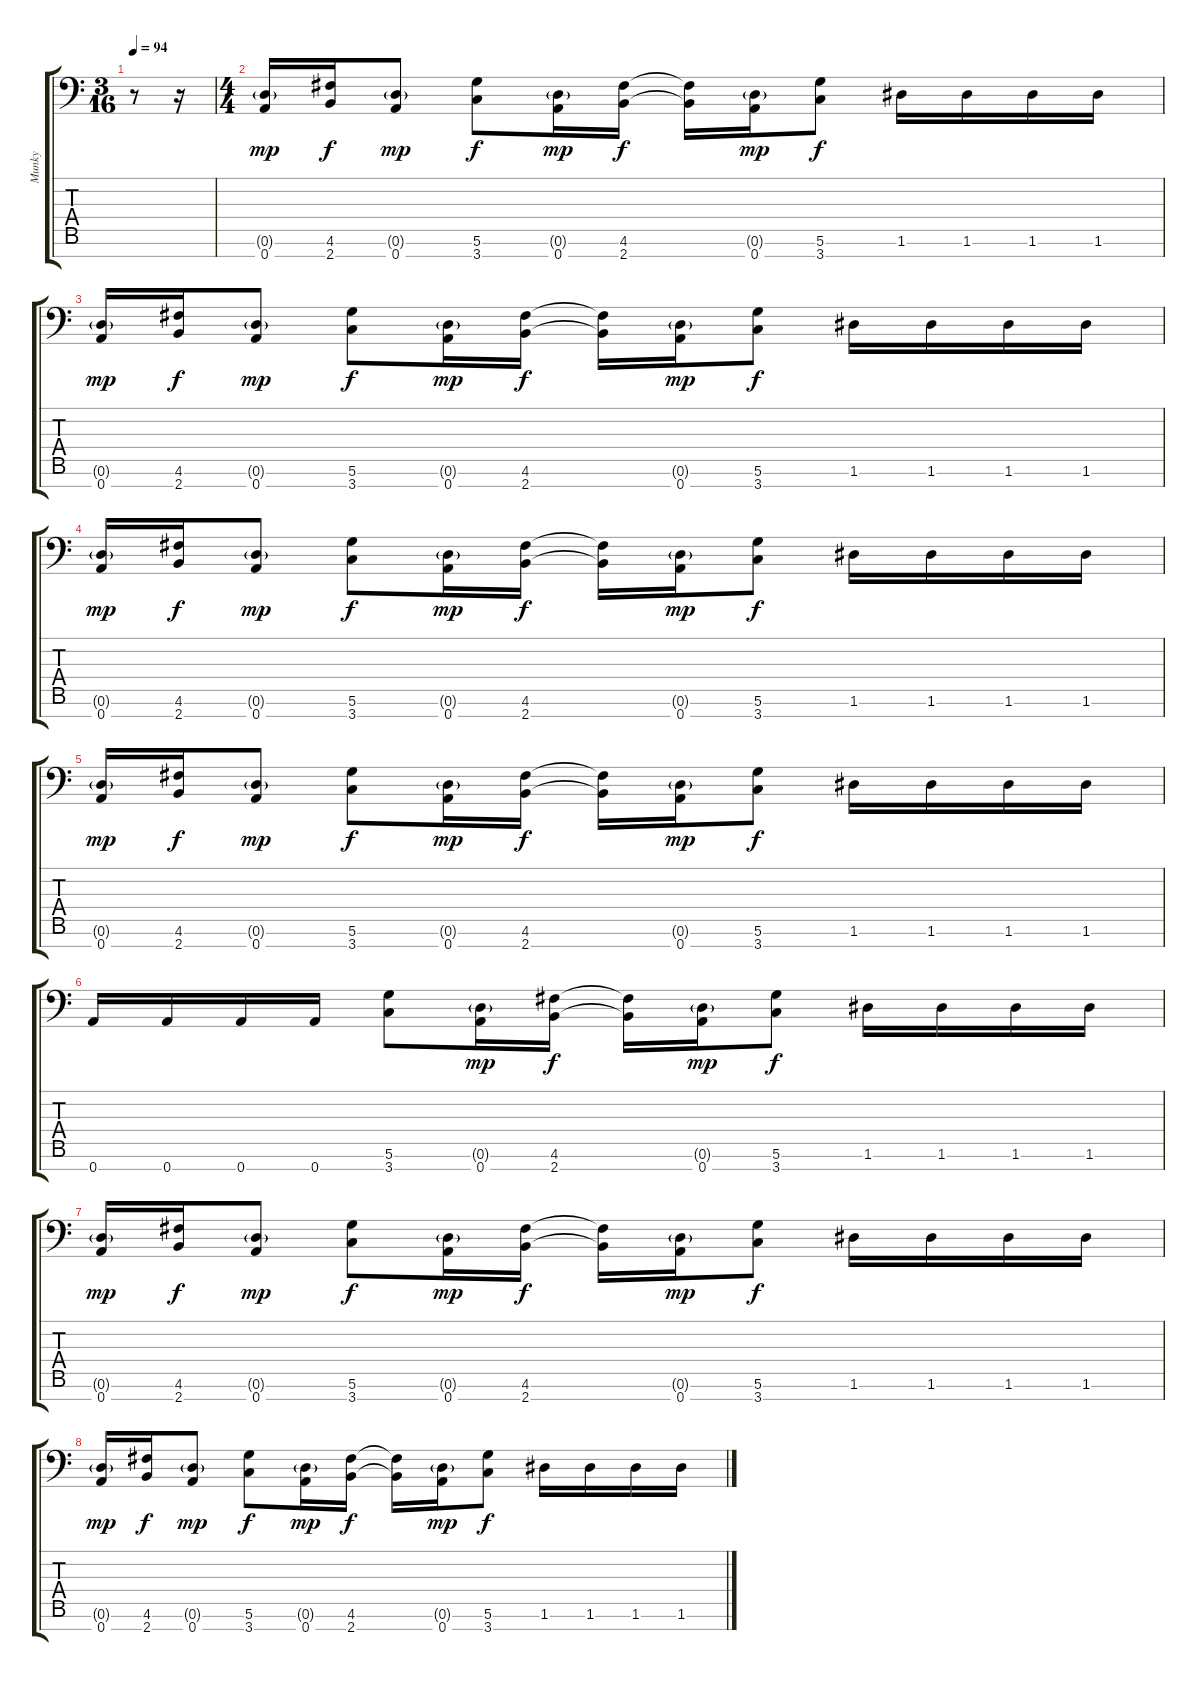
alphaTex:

\track ("Munky" "Munky") {instrument distortionguitar}
\staff {score tabs}
\tuning (D4 A3 F3 C3 G2 D2 A1) {hide}
\ts (3 16)
\tempo 94
\clef f4
\ks c
r.8{dy f} r.16 |
\ts (4 4)
(0.6{g} 0.7).16{dy mp} (4.6 2.7).16{dy f} (0.6{g} 0.7).8{dy mp} (5.6 3.7).8{dy f} (0.6{g} 0.7).16{dy mp} (4.6 2.7).16{dy f} (4.6{t} 2.7{t}).16 (0.6{g} 0.7).16{dy mp} (5.6 3.7).8{dy f} 1.6.16 1.6.16 1.6.16 1.6.16 |
(0.6{g} 0.7).16{dy mp} (4.6 2.7).16{dy f} (0.6{g} 0.7).8{dy mp} (5.6 3.7).8{dy f} (0.6{g} 0.7).16{dy mp} (4.6 2.7).16{dy f} (4.6{t} 2.7{t}).16 (0.6{g} 0.7).16{dy mp} (5.6 3.7).8{dy f} 1.6.16 1.6.16 1.6.16 1.6.16 |
(0.6{g} 0.7).16{dy mp} (4.6 2.7).16{dy f} (0.6{g} 0.7).8{dy mp} (5.6 3.7).8{dy f} (0.6{g} 0.7).16{dy mp} (4.6 2.7).16{dy f} (4.6{t} 2.7{t}).16 (0.6{g} 0.7).16{dy mp} (5.6 3.7).8{dy f} 1.6.16 1.6.16 1.6.16 1.6.16 |
(0.6{g} 0.7).16{dy mp} (4.6 2.7).16{dy f} (0.6{g} 0.7).8{dy mp} (5.6 3.7).8{dy f} (0.6{g} 0.7).16{dy mp} (4.6 2.7).16{dy f} (4.6{t} 2.7{t}).16 (0.6{g} 0.7).16{dy mp} (5.6 3.7).8{dy f} 1.6.16 1.6.16 1.6.16 1.6.16 |
0.7.16 0.7.16 0.7.16 0.7.16 (5.6 3.7).8 (0.6{g} 0.7).16{dy mp} (4.6 2.7).16{dy f} (4.6{t} 2.7{t}).16 (0.6{g} 0.7).16{dy mp} (5.6 3.7).8{dy f} 1.6.16 1.6.16 1.6.16 1.6.16 |
(0.6{g} 0.7).16{dy mp} (4.6 2.7).16{dy f} (0.6{g} 0.7).8{dy mp} (5.6 3.7).8{dy f} (0.6{g} 0.7).16{dy mp} (4.6 2.7).16{dy f} (4.6{t} 2.7{t}).16 (0.6{g} 0.7).16{dy mp} (5.6 3.7).8{dy f} 1.6.16 1.6.16 1.6.16 1.6.16 |
(0.6{g} 0.7).16{dy mp} (4.6 2.7).16{dy f} (0.6{g} 0.7).8{dy mp} (5.6 3.7).8{dy f} (0.6{g} 0.7).16{dy mp} (4.6 2.7).16{dy f} (4.6{t} 2.7{t}).16 (0.6{g} 0.7).16{dy mp} (5.6 3.7).8{dy f} 1.6.16 1.6.16 1.6.16 1.6.16
